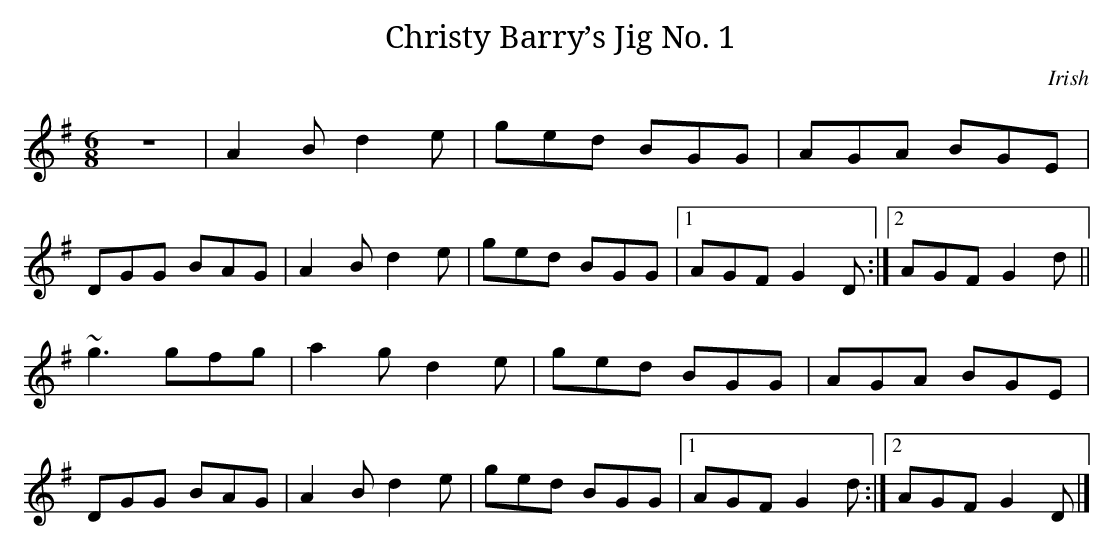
X:1
T:Christy Barry’s Jig No. 1
M:6/8
K:G
z6 | A2 B d2 e | ged BGG | AGA BGE |
DGG BAG | A2 B d2 e | ged BGG |1 AGF G2 D :|2 AGF G2 d ||
~g3 gfg | a2 g d2 e | ged BGG | AGA BGE |
DGG BAG | A2 B d2 e | ged BGG |1 AGF G2 d :|2 AGF G2 D |]
